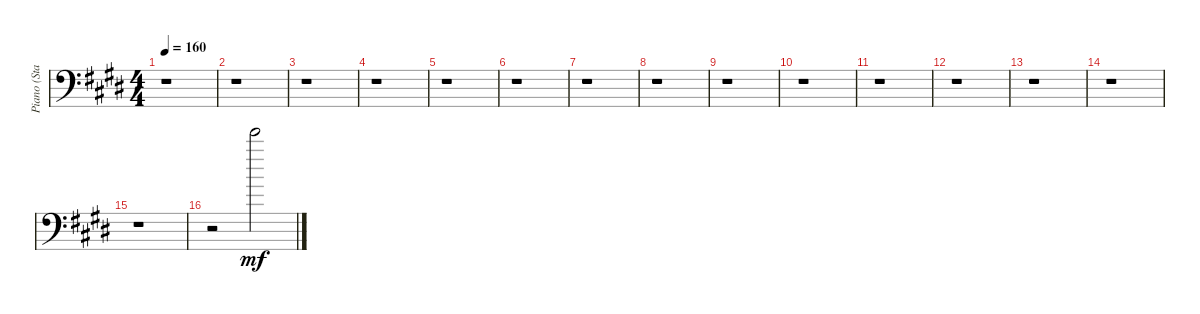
\track ("Piano (Staff 2)" "Piano (Sta") {instrument acousticgrandpiano}
\staff {score}
\tuning (E4 B3 G3 D3 A2 E2 B1) {hide}
\ts (4 4)
\tempo 160
\clef f4
\ks e
r.1{dy mf instrument acousticgrandpiano} |
r.1 |
r.1 |
r.1 |
r.1 |
r.1 |
r.1 |
r.1 |
r.1 |
r.1 |
r.1 |
r.1 |
r.1 |
r.1 |
r.1 |
r.2 24.1.2
